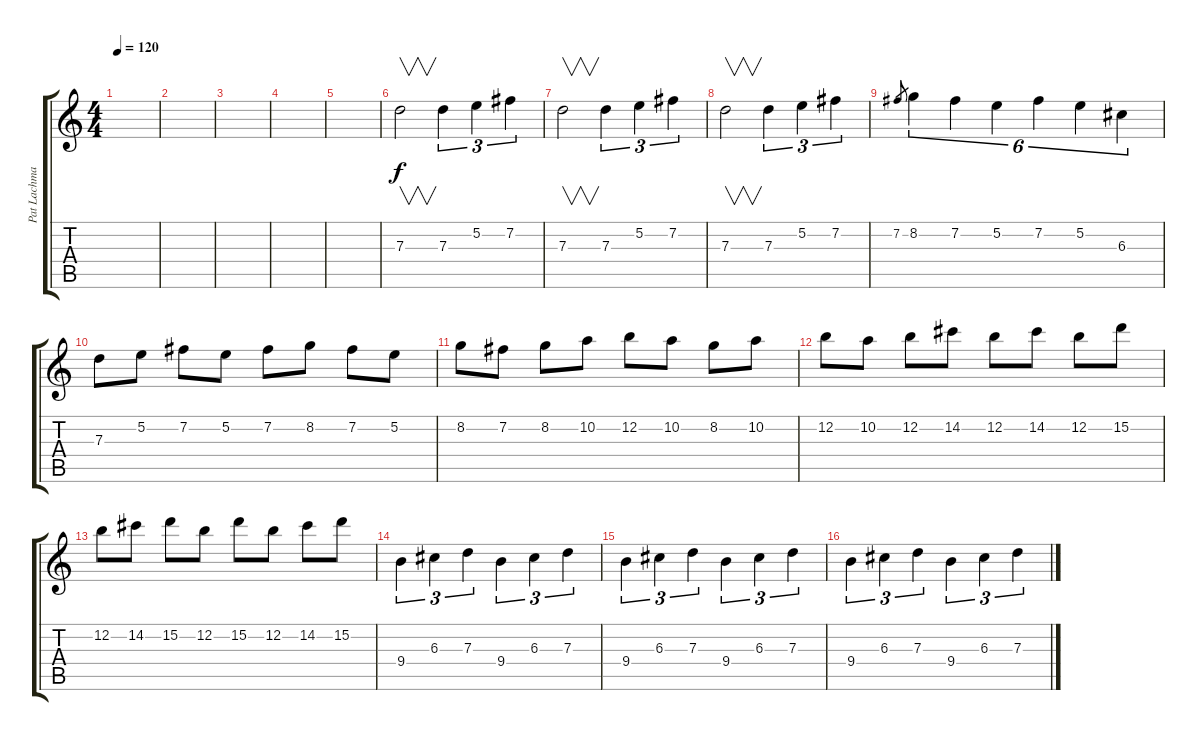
\track ("Pat Lachman" "Pat Lachma") {instrument distortionguitar}
\staff {score tabs}
\tuning (E4 B3 G3 D3 A2 D2) {hide}
\ts (4 4)
\tempo 120
\clef g2
\ks c
|
|
|
|
|
7.3.2{v} 7.3.4{tu (3 2)} 5.2.4{tu (3 2)} 7.2.4{tu (3 2)} |
7.3.2{v} 7.3.4{tu (3 2)} 5.2.4{tu (3 2)} 7.2.4{tu (3 2)} |
7.3.2{v} 7.3.4{tu (3 2)} 5.2.4{tu (3 2)} 7.2.4{tu (3 2)} |
7.2.8{gr} 8.2.4{tu (6 4)} 7.2.4{tu (6 4)} 5.2.4{tu (6 4)} 7.2.4{tu (6 4)} 5.2.4{tu (6 4)} 6.3.4{tu (6 4)} |
7.3.8 5.2.8 7.2.8 5.2.8 7.2.8 8.2.8 7.2.8 5.2.8 |
8.2.8 7.2.8 8.2.8 10.2.8 12.2.8 10.2.8 8.2.8 10.2.8 |
12.2.8 10.2.8 12.2.8 14.2.8 12.2.8 14.2.8 12.2.8 15.2.8 |
12.2.8 14.2.8 15.2.8 12.2.8 15.2.8 12.2.8 14.2.8 15.2.8 |
9.4.4{tu (3 2)} 6.3.4{tu (3 2)} 7.3.4{tu (3 2)} 9.4.4{tu (3 2)} 6.3.4{tu (3 2)} 7.3.4{tu (3 2)} |
9.4.4{tu (3 2)} 6.3.4{tu (3 2)} 7.3.4{tu (3 2)} 9.4.4{tu (3 2)} 6.3.4{tu (3 2)} 7.3.4{tu (3 2)} |
9.4.4{tu (3 2)} 6.3.4{tu (3 2)} 7.3.4{tu (3 2)} 9.4.4{tu (3 2)} 6.3.4{tu (3 2)} 7.3.4{tu (3 2)}
